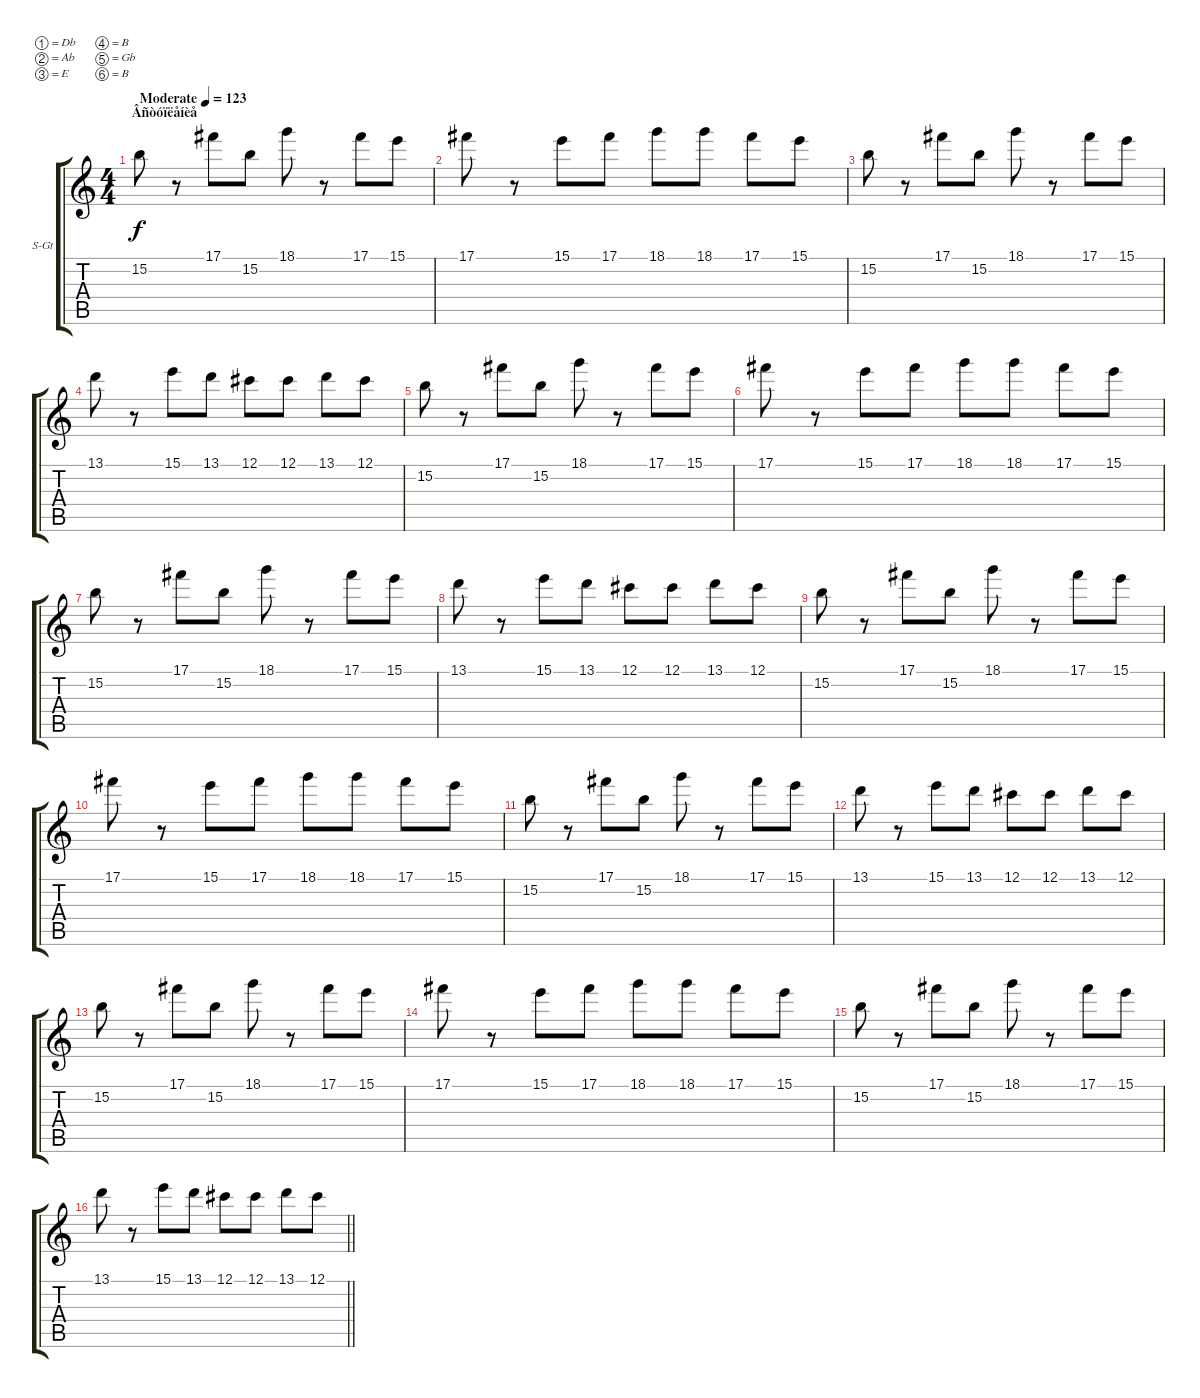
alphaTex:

\bracketExtendMode groupsimilarinstruments
\firstSystemTrackNameOrientation horizontal
\otherSystemsTrackNameOrientation horizontal
\track ("Êëàâèøè 1" "S-Gt") {instrument bassoon}
\staff {score tabs}
\tuning (Db4 Ab3 E3 B2 Gb2 B1)
\displaytranspose 12
\ts (4 4)
\beaming (8 2 2 2 2)
\section ("" "Âñòóïëåíèå")
\tempo (123 "Moderate")
\clef g2
\ks c
15.2.8{dy f instrument bassoon} r.8 17.1.8 15.2.8 18.1.8 r.8 17.1.8 15.1.8 |
17.1.8 r.8 15.1.8 17.1.8 18.1.8 18.1.8 17.1.8 15.1.8 |
15.2.8 r.8 17.1.8 15.2.8 18.1.8 r.8 17.1.8 15.1.8 |
13.1.8 r.8 15.1.8 13.1.8 12.1.8 12.1.8 13.1.8 12.1.8 |
15.2.8 r.8 17.1.8 15.2.8 18.1.8 r.8 17.1.8 15.1.8 |
17.1.8 r.8 15.1.8 17.1.8 18.1.8 18.1.8 17.1.8 15.1.8 |
15.2.8 r.8 17.1.8 15.2.8 18.1.8 r.8 17.1.8 15.1.8 |
13.1.8 r.8 15.1.8 13.1.8 12.1.8 12.1.8 13.1.8 12.1.8 |
15.2.8 r.8 17.1.8 15.2.8 18.1.8 r.8 17.1.8 15.1.8 |
17.1.8 r.8 15.1.8 17.1.8 18.1.8 18.1.8 17.1.8 15.1.8 |
15.2.8 r.8 17.1.8 15.2.8 18.1.8 r.8 17.1.8 15.1.8 |
13.1.8 r.8 15.1.8 13.1.8 12.1.8 12.1.8 13.1.8 12.1.8 |
15.2.8 r.8 17.1.8 15.2.8 18.1.8 r.8 17.1.8 15.1.8 |
17.1.8 r.8 15.1.8 17.1.8 18.1.8 18.1.8 17.1.8 15.1.8 |
15.2.8 r.8 17.1.8 15.2.8 18.1.8 r.8 17.1.8 15.1.8 |
\barLineRight lightlight
13.1.8 r.8 15.1.8 13.1.8 12.1.8 12.1.8 13.1.8 12.1.8
